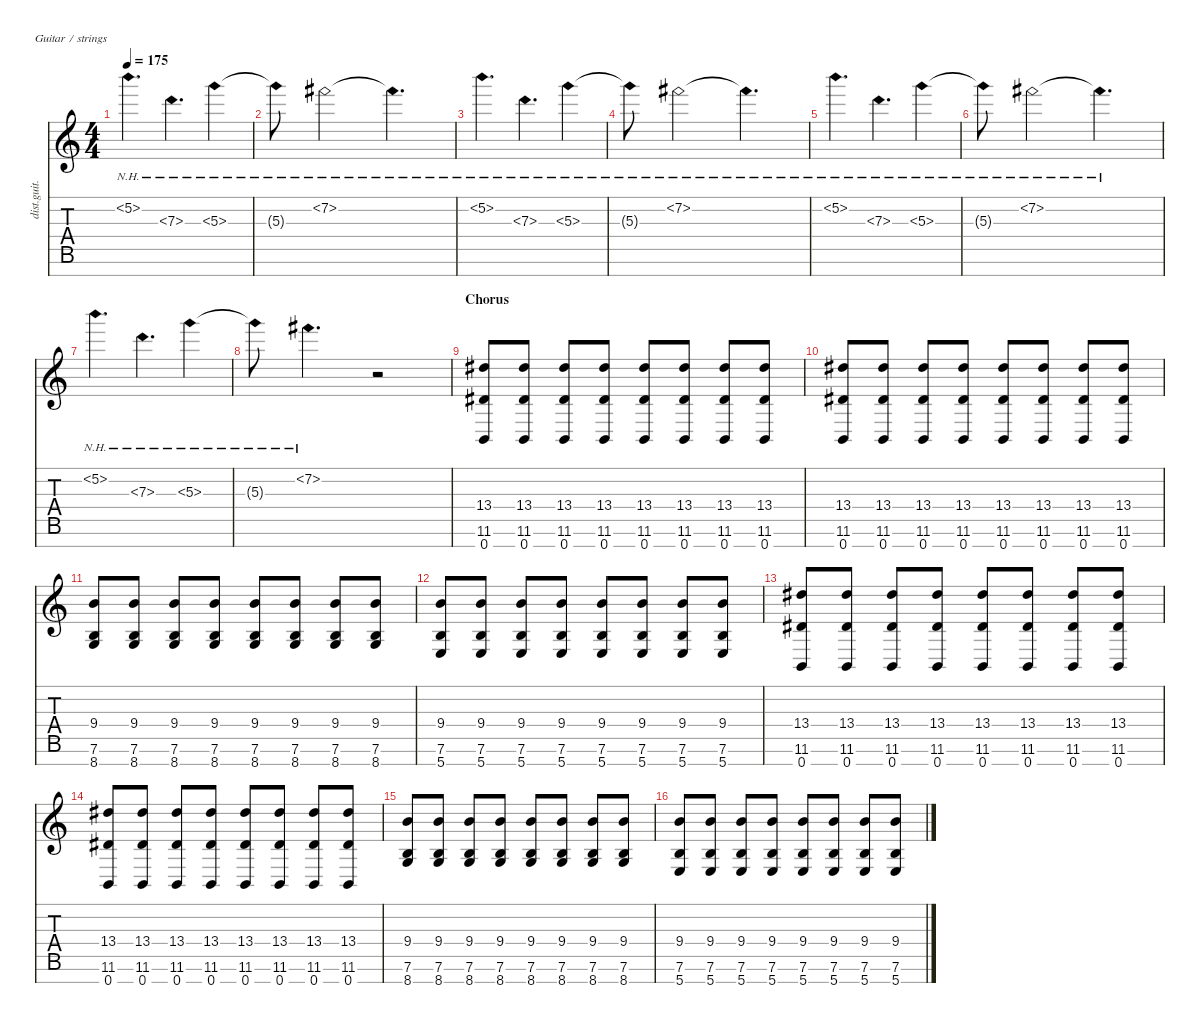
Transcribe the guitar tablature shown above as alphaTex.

\defaultSystemsLayout 4
\hideDynamics
\bracketExtendMode nobrackets
\track ("Distortion Guitar - Zoli" "dist.guit.") {instrument distortionguitar}
\staff {score tabs}
\tuning (E4 B3 G3 D3 A2 E2 B1)
\ts (4 4)
\tempo 175
\clef g2
\ks c
5.2{nh}.4{d dy ff} 7.3{nh}.4{d} 5.3{nh}.4 |
5.3{nh t}.8 7.2{nh acc #}.2 7.2{nh t acc #}.4{d} |
5.2{nh}.4{d} 7.3{nh}.4{d} 5.3{nh}.4 |
5.3{nh t}.8 7.2{nh acc #}.2 7.2{nh t acc #}.4{d} |
5.2{nh}.4{d} 7.3{nh}.4{d} 5.3{nh}.4 |
5.3{nh t}.8 7.2{nh acc #}.2 7.2{nh t acc #}.4{d} |
5.2{nh}.4{d} 7.3{nh}.4{d} 5.3{nh}.4 |
5.3{nh t}.8 7.2{nh acc #}.4{d} r.2 |
\section ("" "Chorus")
(0.7 11.6{acc #} 13.4{acc #}).8 (0.7 11.6{acc #} 13.4{acc #}).8 (0.7 11.6{acc #} 13.4{acc #}).8 (0.7 11.6{acc #} 13.4{acc #}).8 (0.7 11.6{acc #} 13.4{acc #}).8 (0.7 11.6{acc #} 13.4{acc #}).8 (0.7 11.6{acc #} 13.4{acc #}).8 (0.7 11.6{acc #} 13.4{acc #}).8 |
(0.7 11.6{acc #} 13.4{acc #}).8 (0.7 11.6{acc #} 13.4{acc #}).8 (0.7 11.6{acc #} 13.4{acc #}).8 (0.7 11.6{acc #} 13.4{acc #}).8 (0.7 11.6{acc #} 13.4{acc #}).8 (0.7 11.6{acc #} 13.4{acc #}).8 (0.7 11.6{acc #} 13.4{acc #}).8 (0.7 11.6{acc #} 13.4{acc #}).8 |
(8.7 7.6 9.4).8 (8.7 7.6 9.4).8 (8.7 7.6 9.4).8 (8.7 7.6 9.4).8 (8.7 7.6 9.4).8 (8.7 7.6 9.4).8 (8.7 7.6 9.4).8 (8.7 7.6 9.4).8 |
(5.7 7.6 9.4).8 (5.7 7.6 9.4).8 (5.7 7.6 9.4).8 (5.7 7.6 9.4).8 (5.7 7.6 9.4).8 (5.7 7.6 9.4).8 (5.7 7.6 9.4).8 (5.7 7.6 9.4).8 |
(0.7 11.6{acc #} 13.4{acc #}).8 (0.7 11.6{acc #} 13.4{acc #}).8 (0.7 11.6{acc #} 13.4{acc #}).8 (0.7 11.6{acc #} 13.4{acc #}).8 (0.7 11.6{acc #} 13.4{acc #}).8 (0.7 11.6{acc #} 13.4{acc #}).8 (0.7 11.6{acc #} 13.4{acc #}).8 (0.7 11.6{acc #} 13.4{acc #}).8 |
(0.7 11.6{acc #} 13.4{acc #}).8 (0.7 11.6{acc #} 13.4{acc #}).8 (0.7 11.6{acc #} 13.4{acc #}).8 (0.7 11.6{acc #} 13.4{acc #}).8 (0.7 11.6{acc #} 13.4{acc #}).8 (0.7 11.6{acc #} 13.4{acc #}).8 (0.7 11.6{acc #} 13.4{acc #}).8 (0.7 11.6{acc #} 13.4{acc #}).8 |
(8.7 7.6 9.4).8 (8.7 7.6 9.4).8 (8.7 7.6 9.4).8 (8.7 7.6 9.4).8 (8.7 7.6 9.4).8 (8.7 7.6 9.4).8 (8.7 7.6 9.4).8 (8.7 7.6 9.4).8 |
(5.7 7.6 9.4).8 (5.7 7.6 9.4).8 (5.7 7.6 9.4).8 (5.7 7.6 9.4).8 (5.7 7.6 9.4).8 (5.7 7.6 9.4).8 (5.7 7.6 9.4).8 (5.7 7.6 9.4).8
